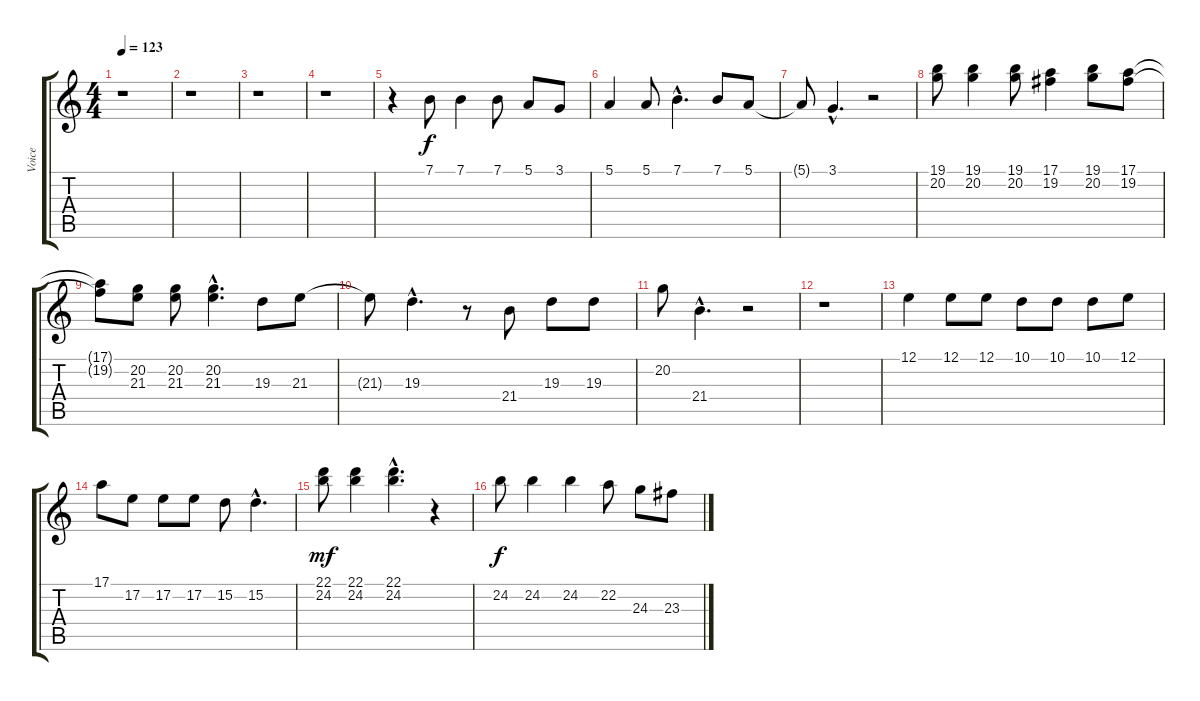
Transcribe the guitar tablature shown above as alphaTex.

\track ("Voice" "Voice") {instrument lead6voice}
\staff {score tabs}
\tuning (E4 B3 G3 D3 A2 E2) {hide}
\ts (4 4)
\tempo 123
\clef g2
\ks c
r.1{dy f} |
r.1 |
r.1 |
r.1 |
r.4 7.1.8 7.1.4 7.1.8 5.1.8 3.1.8 |
5.1.4 5.1.8 7.1{hac}.4{d} 7.1.8 5.1.8 |
5.1{t}.8 3.1{hac}.4{d} r.2 |
(19.1 20.2).8 (19.1 20.2).4 (19.1 20.2).8 (17.1 19.2).4 (19.1 20.2).8 (17.1 19.2).8 |
(17.1{t} 19.2{t}).8 (20.2 21.3).8 (20.2 21.3).8 (20.2{hac} 21.3{hac}).4{d} 19.3.8 21.3.8 |
21.3{t}.8 19.3{hac}.4{d} r.8 21.4.8 19.3.8 19.3.8 |
20.2.8 21.4{hac}.4{d} r.2 |
r.1 |
12.1.4 12.1.8 12.1.8 10.1.8 10.1.8 10.1.8 12.1.8 |
17.1.8 17.2.8 17.2.8 17.2.8 15.2.8 15.2{hac}.4{d} |
(22.1 24.2).8{dy mf} (22.1 24.2).4 (22.1{hac} 24.2{hac}).4{d} r.4 |
24.2.8{dy f} 24.2.4 24.2.4 22.2.8 24.3.8 23.3.8
